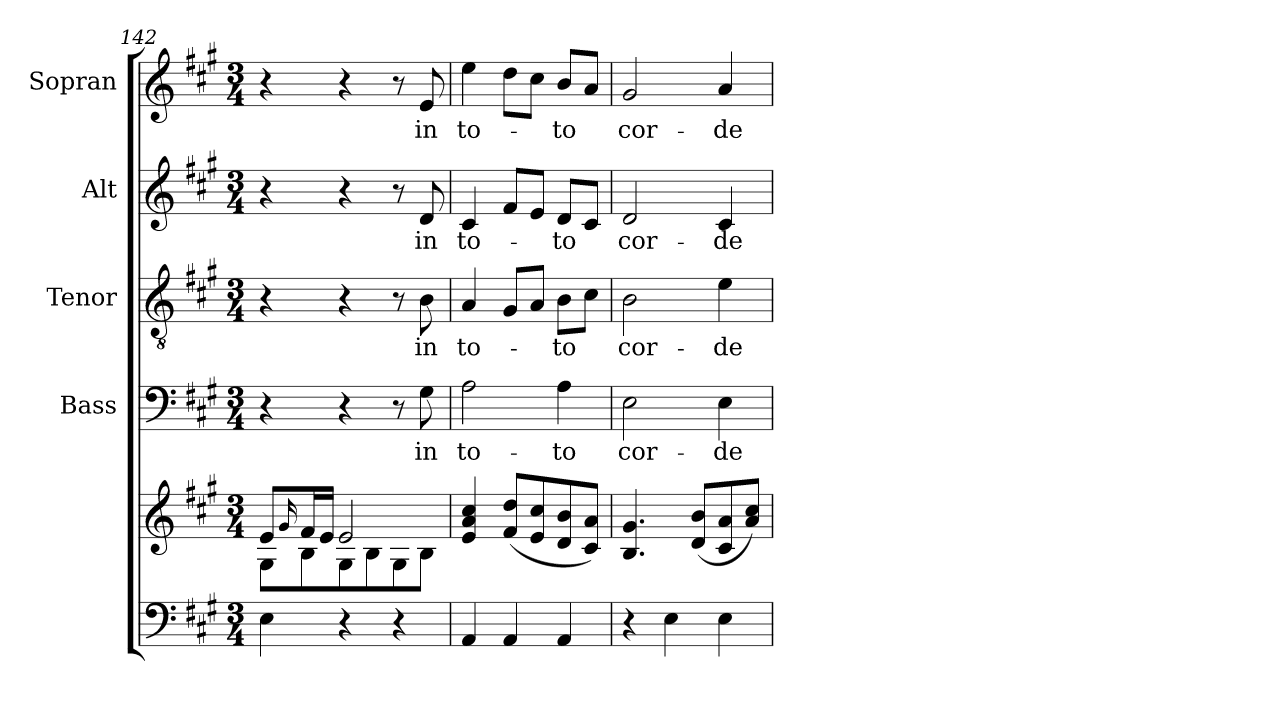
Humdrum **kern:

**kern	**kern	**kern	**text	**kern	**text	**kern	**text	**kern	**text
*part5	*part5	*part4	*part4	*part3	*part3	*part2	*part2	*part1	*part1
*staff6	*staff5	*staff4	*staff4	*staff3	*staff3	*staff2	*staff2	*staff1	*staff1
*	*	*I"Bass	*	*I"Tenor	*	*I"Alt	*	*I"Sopran	*
*	*	*I'B.	*	*I'T.	*	*I'A.	*	*I'S.	*
*clefF4	*clefG2	*clefF4	*	*clefGv2	*	*clefG2	*	*clefG2	*
*k[f#c#g#]	*k[f#c#g#]	*k[f#c#g#]	*	*k[f#c#g#]	*	*k[f#c#g#]	*	*k[f#c#g#]	*
*A:	*A:	*A:	*	*A:	*	*A:	*	*A:	*
*M3/4	*M3/4	*M3/4	*	*M3/4	*	*M3/4	*	*M3/4	*
=142	=142	=142	=142	=142	=142	=142	=142	=142	=142
*	*^	*	*	*	*	*	*	*	*
4E\	8e/L	8G#\L	4r	.	4r	.	4r	.	4r	.
.	16qqg#/	.	.	.	.	.	.	.	.	.
.	16f#/L	8B\	.	.	.	.	.	.	.	.
.	16e/JJ	.	.	.	.	.	.	.	.	.
4r	2e/	8G#\	4r	.	4r	.	4r	.	4r	.
.	.	8B\	.	.	.	.	.	.	.	.
4r	.	8G#\	8r	.	8r	.	8r	.	8r	.
!	!	!	!	!LO:LY:b	!	!LO:LY:b	!	!LO:LY:b	!	!LO:LY:b
.	.	8B\J	8G#\	in	8B\	in	8d/	in	8e/	in
=143	=143	=143	=143	=143	=143	=143	=143	=143	=143	=143
!	!	!	!	!LO:LY:b	!	!LO:LY:b	!	!LO:LY:b	!	!LO:LY:b
*	*v	*v	*	*	*	*	*	*	*	*
4AA/	4e/ 4a/ 4cc#/	2A\	to-	4A/	to-	4c#/	to-	4ee\	to-
4AA/	(<8f#/ 8dd/L	.	.	8G#/L	.	8f#/L	.	8dd\L	.
.	8e/ 8cc#/	.	.	8A/J	.	8e/J	.	8cc#\J	.
!	!	!	!LO:LY:b	!	!LO:LY:b	!	!LO:LY:b	!	!LO:LY:b
4AA/	8d/ 8b/	4A\	-to	8B\L	-to	8d/L	-to	8b/L	-to
.	8c#/ 8a/J)	.	.	8c#\J	.	8c#/J	.	8a/J	.
!!LO:LB:g=z
=144	=144	=144	=144	=144	=144	=144	=144	=144	=144
!	!	!	!LO:LY:b	!	!LO:LY:b	!	!LO:LY:b	!	!LO:LY:b
4r	4.B/ 4.g#/	2E\	cor-	2B\	cor-	2d/	cor-	2g#/	cor-
4E\	.	.	.	.	.	.	.	.	.
.	(<8d/ 8b/L	.	.	.	.	.	.	.	.
!	!	!	!LO:LY:b	!	!LO:LY:b	!	!LO:LY:b	!	!LO:LY:b
4E\	8c#/ 8a/	4E\	-de	4e\	-de	4c#/	-de	4a/	-de
.	8a/ 8cc#/J)	.	.	.	.	.	.	.	.
=	=	=	=	=	=	=	=	=	=
*-	*-	*-	*-	*-	*-	*-	*-	*-	*-
